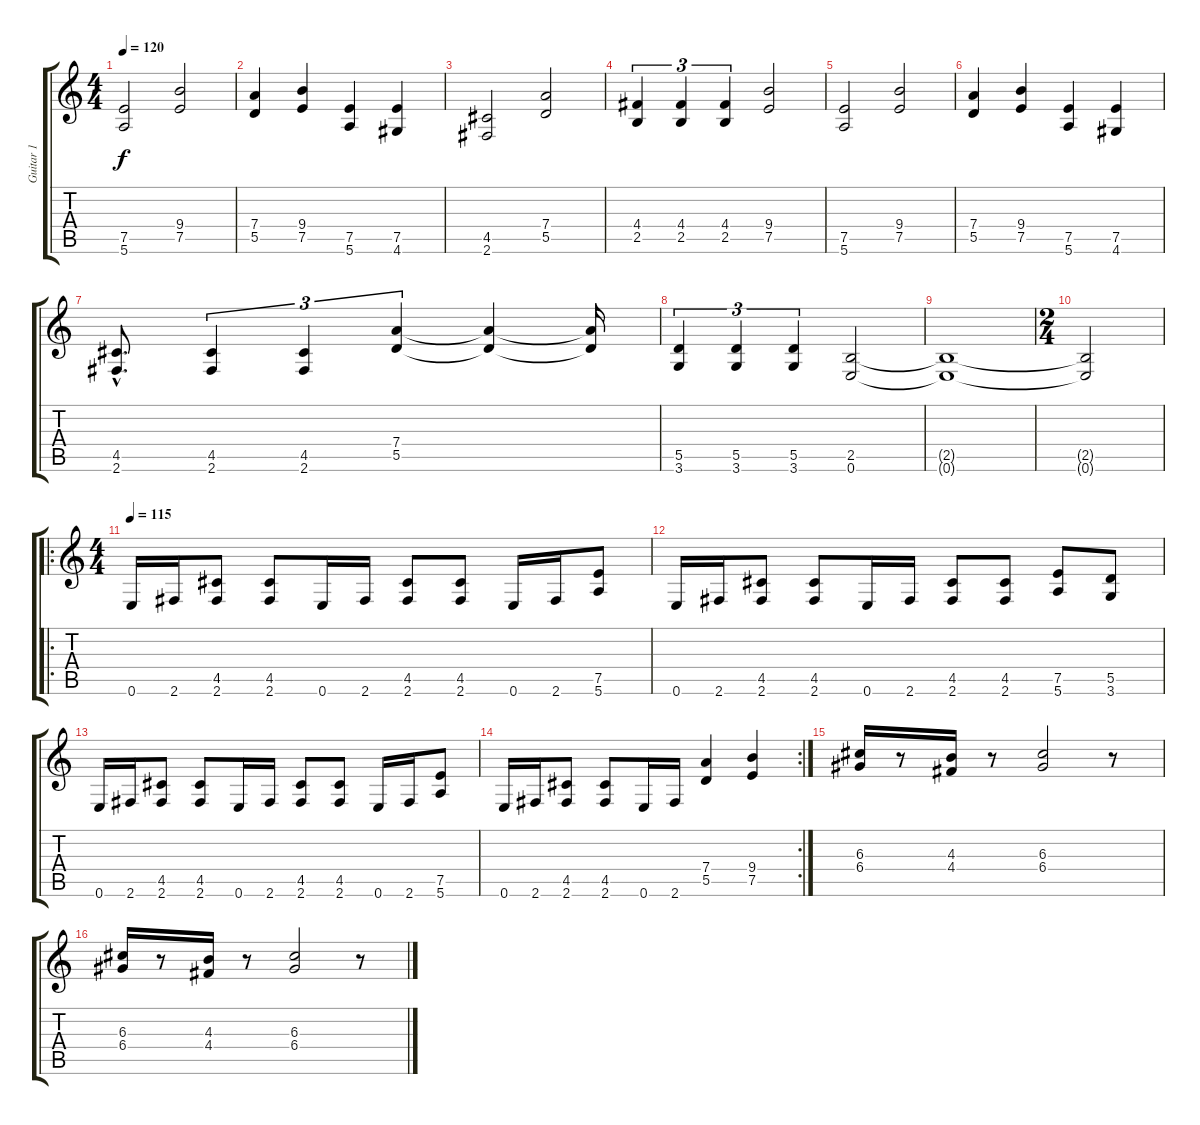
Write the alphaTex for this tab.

\track ("Guitar 1" "Guitar 1") {instrument distortionguitar}
\staff {score tabs}
\tuning (E4 B3 G3 D3 A2 E2) {hide}
\ts (4 4)
\tempo 120
\tempo 100
\tempo 120
\clef g2
\ks c
(7.5 5.6).2{dy f instrument distortionguitar} (9.4 7.5).2 |
(7.4 5.5).4 (9.4 7.5).4 (7.5 5.6).4 (7.5 4.6).4 |
(4.5 2.6).2 (7.4 5.5).2 |
(4.4 2.5).4{tu (3 2)} (4.4 2.5).4{tu (3 2)} (4.4 2.5).4{tu (3 2)} (9.4 7.5).2 |
(7.5 5.6).2 (9.4 7.5).2 |
(7.4 5.5).4 (9.4 7.5).4 (7.5 5.6).4 (7.5 4.6).4 |
(4.5{hac} 2.6{hac}).8{d} (4.5 2.6).4{tu (3 2)} (4.5 2.6).4{tu (3 2)} (7.4 5.5).4{tu (3 2)} (7.4{t} 5.5{t}).4 (7.4{t} 5.5{t}).16 |
(5.5 3.6).4{tu (3 2)} (5.5 3.6).4{tu (3 2)} (5.5 3.6).4{tu (3 2)} (2.5 0.6).2 |
(2.5{t} 0.6{t}).1 |
\ts (2 4)
(2.5{t} 0.6{t}).2 |
\ro
\ts (4 4)
\tempo 115
0.6.16 2.6.16 (4.5 2.6).8 (4.5 2.6).8 0.6.16 2.6.16 (4.5 2.6).8 (4.5 2.6).8 0.6.16 2.6.16 (7.5 5.6).8 |
0.6.16 2.6.16 (4.5 2.6).8 (4.5 2.6).8 0.6.16 2.6.16 (4.5 2.6).8 (4.5 2.6).8 (7.5 5.6).8 (5.5 3.6).8 |
0.6.16 2.6.16 (4.5 2.6).8 (4.5 2.6).8 0.6.16 2.6.16 (4.5 2.6).8 (4.5 2.6).8 0.6.16 2.6.16 (7.5 5.6).8 |
\rc 2
0.6.16 2.6.16 (4.5 2.6).8 (4.5 2.6).8 0.6.16 2.6.16 (7.4 5.5).4 (9.4 7.5).4 |
(6.3 6.4).16 r.8 (4.3 4.4).16 r.8 (6.3 6.4).2 r.8 |
(6.3 6.4).16 r.8 (4.3 4.4).16 r.8 (6.3 6.4).2 r.8
